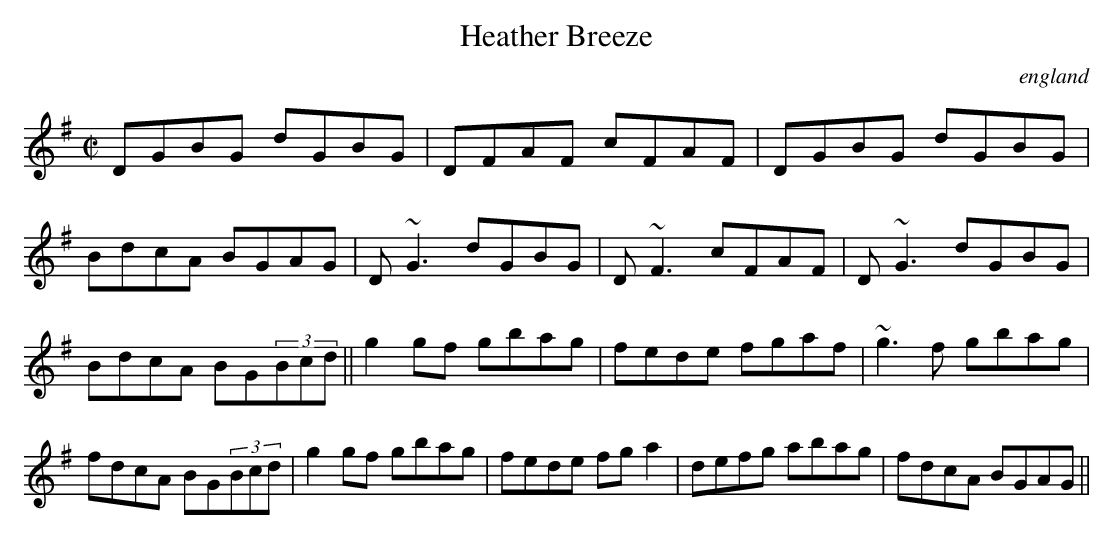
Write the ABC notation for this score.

X:1
T:Heather Breeze
O:england
M:C|
K:G
DGBG dGBG|DFAF cFAF|DGBG dGBG|BdcA BGAG|\
D~G3 dGBG|D~F3 cFAF|D~G3 dGBG|BdcA BG(3Bcd||\
g2gf gbag|fede fgaf|~g3f gbag|fdcA BG(3Bcd|\
g2gf gbag|fede fga2|defg abag|fdcA BGAG||
